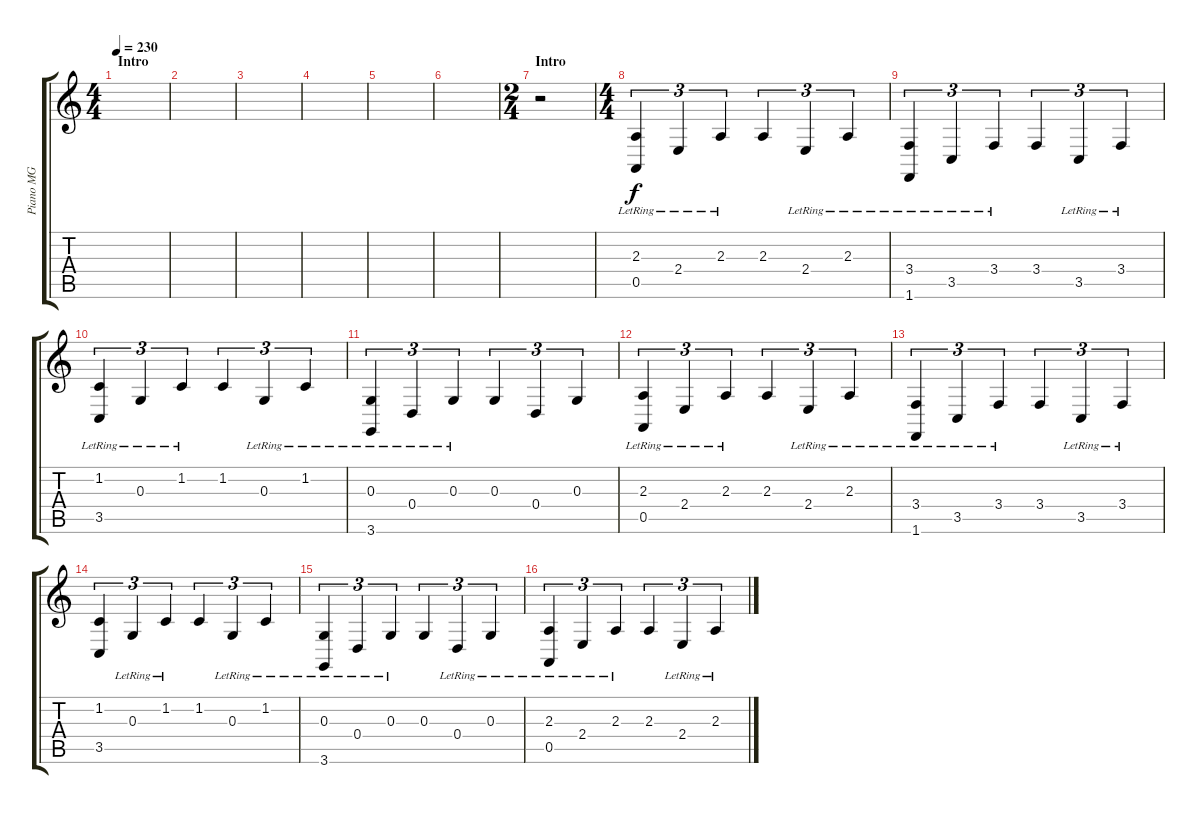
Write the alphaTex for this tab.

\track ("Piano MG" "Piano MG") {instrument acousticgrandpiano}
\staff {score tabs}
\tuning (E4 B3 G3 D3 A2 E2) {hide}
\ts (4 4)
\section ("" "Intro")
\tempo 230
\clef g2
\ks c
|
|
|
|
|
|
\ts (2 4)
\section ("" "Intro")
r.2 |
\ts (4 4)
(2.3{lr} 0.5{lr}).4{tu (3 2)} 2.4{lr}.4{tu (3 2)} 2.3{lr}.4{tu (3 2)} 2.3.4{tu (3 2)} 2.4{lr}.4{tu (3 2)} 2.3{lr}.4{tu (3 2)} |
(3.4{lr} 1.6).4{tu (3 2)} 3.5{lr}.4{tu (3 2)} 3.4{lr}.4{tu (3 2)} 3.4.4{tu (3 2)} 3.5{lr}.4{tu (3 2)} 3.4{lr}.4{tu (3 2)} |
(1.2{lr} 3.5{lr}).4{tu (3 2)} 0.3{lr}.4{tu (3 2)} 1.2{lr}.4{tu (3 2)} 1.2.4{tu (3 2)} 0.3{lr}.4{tu (3 2)} 1.2{lr}.4{tu (3 2)} |
(0.3{lr} 3.6{lr}).4{tu (3 2)} 0.4{lr}.4{tu (3 2)} 0.3{lr}.4{tu (3 2)} 0.3.4{tu (3 2)} 0.4.4{tu (3 2)} 0.3.4{tu (3 2)} |
(2.3{lr} 0.5{lr}).4{tu (3 2)} 2.4{lr}.4{tu (3 2)} 2.3{lr}.4{tu (3 2)} 2.3.4{tu (3 2)} 2.4{lr}.4{tu (3 2)} 2.3{lr}.4{tu (3 2)} |
(3.4{lr} 1.6).4{tu (3 2)} 3.5{lr}.4{tu (3 2)} 3.4{lr}.4{tu (3 2)} 3.4.4{tu (3 2)} 3.5{lr}.4{tu (3 2)} 3.4{lr}.4{tu (3 2)} |
(1.2 3.5).4{tu (3 2)} 0.3{lr}.4{tu (3 2)} 1.2{lr}.4{tu (3 2)} 1.2.4{tu (3 2)} 0.3{lr}.4{tu (3 2)} 1.2{lr}.4{tu (3 2)} |
(0.3{lr} 3.6{lr}).4{tu (3 2)} 0.4{lr}.4{tu (3 2)} 0.3{lr}.4{tu (3 2)} 0.3.4{tu (3 2)} 0.4{lr}.4{tu (3 2)} 0.3{lr}.4{tu (3 2)} |
(2.3{lr} 0.5{lr}).4{tu (3 2)} 2.4{lr}.4{tu (3 2)} 2.3{lr}.4{tu (3 2)} 2.3.4{tu (3 2)} 2.4{lr}.4{tu (3 2)} 2.3{lr}.4{tu (3 2)}
